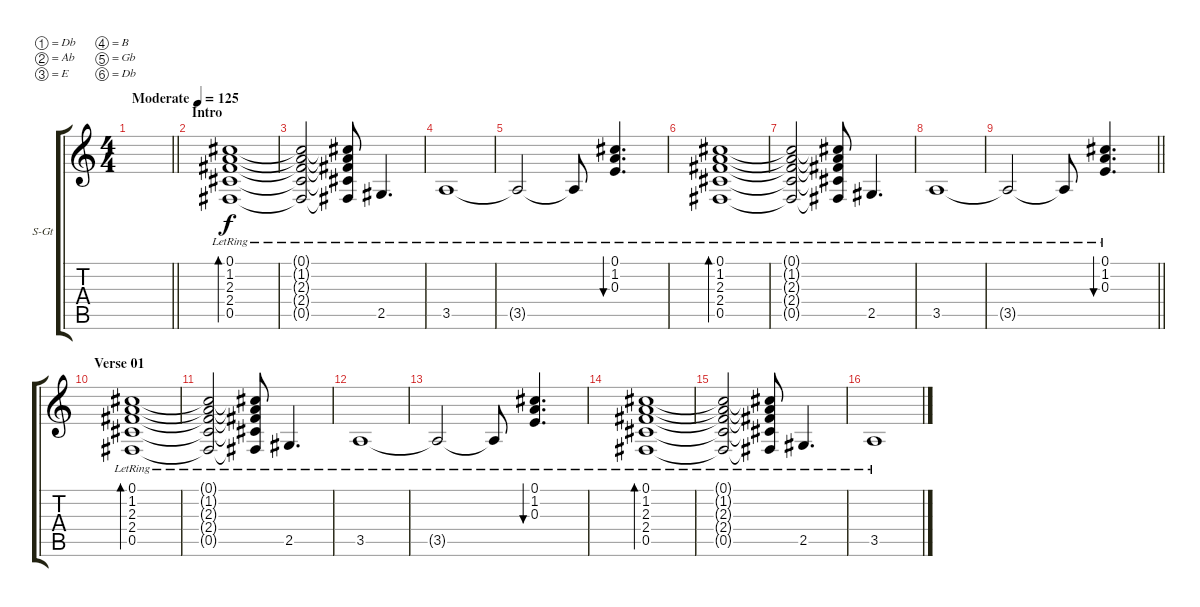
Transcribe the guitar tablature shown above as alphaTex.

\bracketExtendMode groupsimilarinstruments
\firstSystemTrackNameOrientation horizontal
\otherSystemsTrackNameOrientation horizontal
\track ("Acoustic 01" "S-Gt") {instrument acousticguitarsteel}
\staff {score tabs}
\tuning (Db4 Ab3 E3 B2 Gb2 Db2)
\ts (4 4)
\beaming (8 2 2 2 2)
\tempo (125 "Moderate")
\clef g2
\barLineRight lightlight
\ks c
|
\section ("" "Intro")
(0.1{lr} 1.2{lr} 2.3{lr} 2.4{lr} 0.5{lr}).1{bd 120} |
(0.1{lr t} 1.2{lr t} 2.3{lr t} 2.4{lr t} 0.5{lr t}).2 (0.1{lr t} 1.2{lr t} 2.3{lr t} 2.4{lr t} 0.5{lr t}).8 2.5{lr}.4{d} |
3.5{lr}.1 |
3.5{lr t}.2 3.5{lr t}.8 (0.1{lr} 1.2{lr} 0.3{lr}).4{d bu 120} |
(0.1{lr} 1.2{lr} 2.3{lr} 2.4{lr} 0.5{lr}).1{bd 120} |
(0.1{lr t} 1.2{lr t} 2.3{lr t} 2.4{lr t} 0.5{lr t}).2 (0.1{lr t} 1.2{lr t} 2.3{lr t} 2.4{lr t} 0.5{lr t}).8 2.5{lr}.4{d} |
3.5{lr}.1 |
\barLineRight lightlight
3.5{lr t}.2 3.5{lr t}.8 (0.1{lr} 1.2{lr} 0.3{lr}).4{d bu 120} |
\section ("" "Verse 01")
(0.1{lr} 1.2{lr} 2.3{lr} 2.4{lr} 0.5{lr}).1{bd 120} |
(0.1{lr t} 1.2{lr t} 2.3{lr t} 2.4{lr t} 0.5{lr t}).2 (0.1{lr t} 1.2{lr t} 2.3{lr t} 2.4{lr t} 0.5{lr t}).8 2.5{lr}.4{d} |
3.5{lr}.1 |
3.5{lr t}.2 3.5{lr t}.8 (0.1{lr} 1.2{lr} 0.3{lr}).4{d bu 120} |
(0.1{lr} 1.2{lr} 2.3{lr} 2.4{lr} 0.5{lr}).1{bd 120} |
(0.1{lr t} 1.2{lr t} 2.3{lr t} 2.4{lr t} 0.5{lr t}).2 (0.1{lr t} 1.2{lr t} 2.3{lr t} 2.4{lr t} 0.5{lr t}).8 2.5{lr}.4{d} |
3.5{lr}.1
